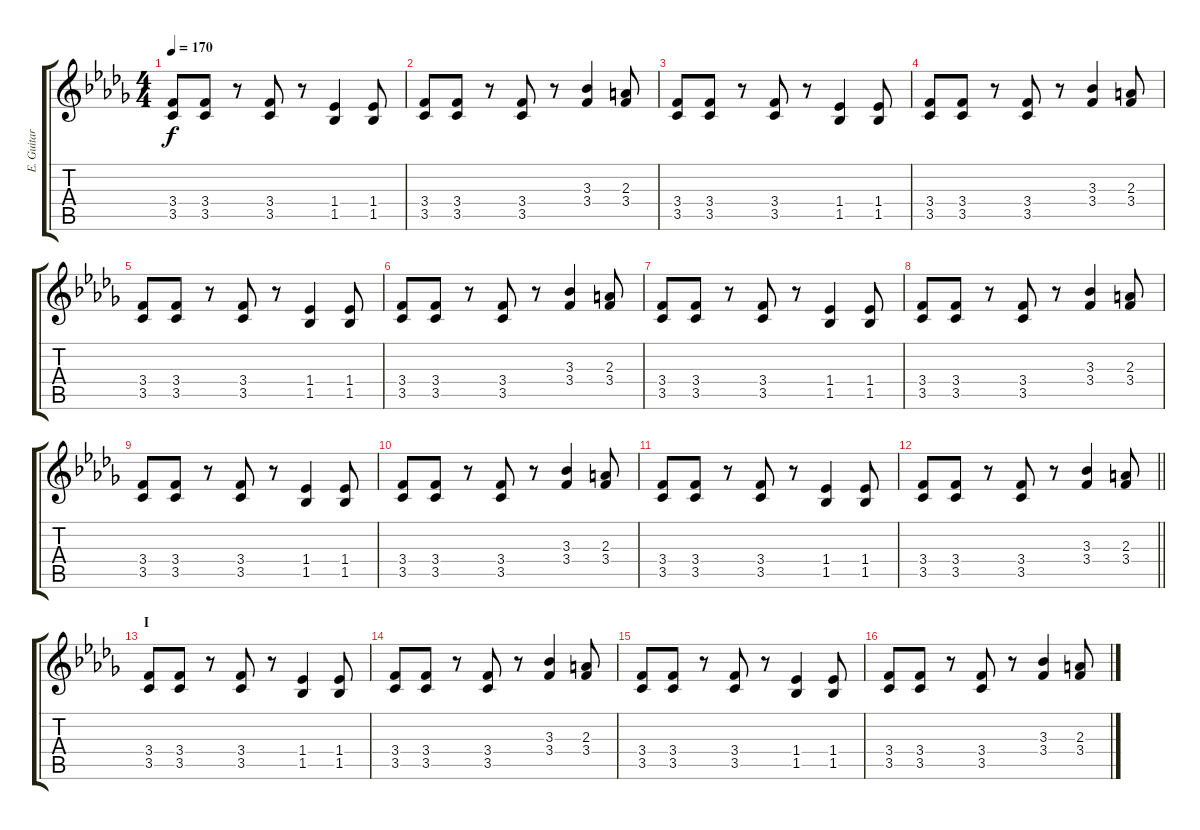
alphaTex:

\track ("E. Guitar II" "E. Guitar ") {instrument electricguitarclean}
\staff {score tabs}
\tuning (E4 B3 G3 D3 A2 E2) {hide}
\ts (4 4)
\tempo 170
\clef g2
\ks db
(3.4 3.5).8{dy f} (3.4 3.5).8 r.8 (3.4 3.5).8 r.8 (1.4 1.5).4 (1.4 1.5).8 |
(3.4 3.5).8 (3.4 3.5).8 r.8 (3.4 3.5).8 r.8 (3.3 3.4).4 (2.3 3.4).8 |
(3.4 3.5).8 (3.4 3.5).8 r.8 (3.4 3.5).8 r.8 (1.4 1.5).4 (1.4 1.5).8 |
(3.4 3.5).8 (3.4 3.5).8 r.8 (3.4 3.5).8 r.8 (3.3 3.4).4 (2.3 3.4).8 |
(3.4 3.5).8 (3.4 3.5).8 r.8 (3.4 3.5).8 r.8 (1.4 1.5).4 (1.4 1.5).8 |
(3.4 3.5).8 (3.4 3.5).8 r.8 (3.4 3.5).8 r.8 (3.3 3.4).4 (2.3 3.4).8 |
(3.4 3.5).8 (3.4 3.5).8 r.8 (3.4 3.5).8 r.8 (1.4 1.5).4 (1.4 1.5).8 |
(3.4 3.5).8 (3.4 3.5).8 r.8 (3.4 3.5).8 r.8 (3.3 3.4).4 (2.3 3.4).8 |
(3.4 3.5).8 (3.4 3.5).8 r.8 (3.4 3.5).8 r.8 (1.4 1.5).4 (1.4 1.5).8 |
(3.4 3.5).8 (3.4 3.5).8 r.8 (3.4 3.5).8 r.8 (3.3 3.4).4 (2.3 3.4).8 |
(3.4 3.5).8 (3.4 3.5).8 r.8 (3.4 3.5).8 r.8 (1.4 1.5).4 (1.4 1.5).8 |
\barLineRight lightlight
(3.4 3.5).8 (3.4 3.5).8 r.8 (3.4 3.5).8 r.8 (3.3 3.4).4 (2.3 3.4).8 |
\section ("" "I")
(3.4 3.5).8 (3.4 3.5).8 r.8 (3.4 3.5).8 r.8 (1.4 1.5).4 (1.4 1.5).8 |
(3.4 3.5).8 (3.4 3.5).8 r.8 (3.4 3.5).8 r.8 (3.3 3.4).4 (2.3 3.4).8 |
(3.4 3.5).8 (3.4 3.5).8 r.8 (3.4 3.5).8 r.8 (1.4 1.5).4 (1.4 1.5).8 |
(3.4 3.5).8 (3.4 3.5).8 r.8 (3.4 3.5).8 r.8 (3.3 3.4).4 (2.3 3.4).8
